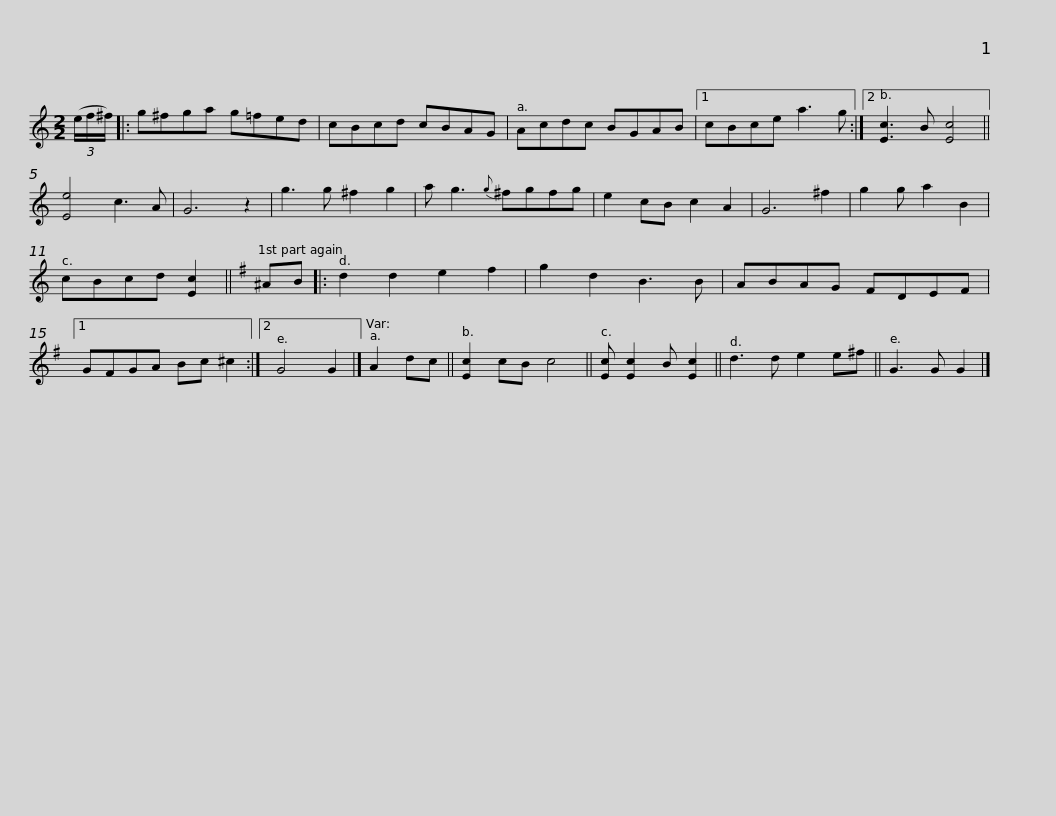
X:1
L:1/8
M:2/2
I:linebreak $
K:C
V:1 treble
V:1
 (3(e/f/^f/) |: g^fga g=fed | cBcd cBAG | Acdc BGAB |1 cBce a3 g :|2 %5
 [Ec]3 B [Ec]4 || [Ee]4 c3 A |$ G6 z2 | g3 g ^f2 g2 | a g3{g} ^fgfg | %10
 e2 cB c2 A2 | G6 ^f2 | g2 g a2 B2 | cBcd [Ec]2 ||[K:G] ^AB |: %15
 d2 d2 e2 f2 |$ g2 d2 B3 B | ABAG FDEF |1 GFGA Bc ^c2 :|2 G4 G2 |] %20
 A2 dc || [Ec]2 cB c4 || [Ec] [Ec]2 B [Ec]2 || d3 d e2 e^f ||$ G3 G G2 |] %25
